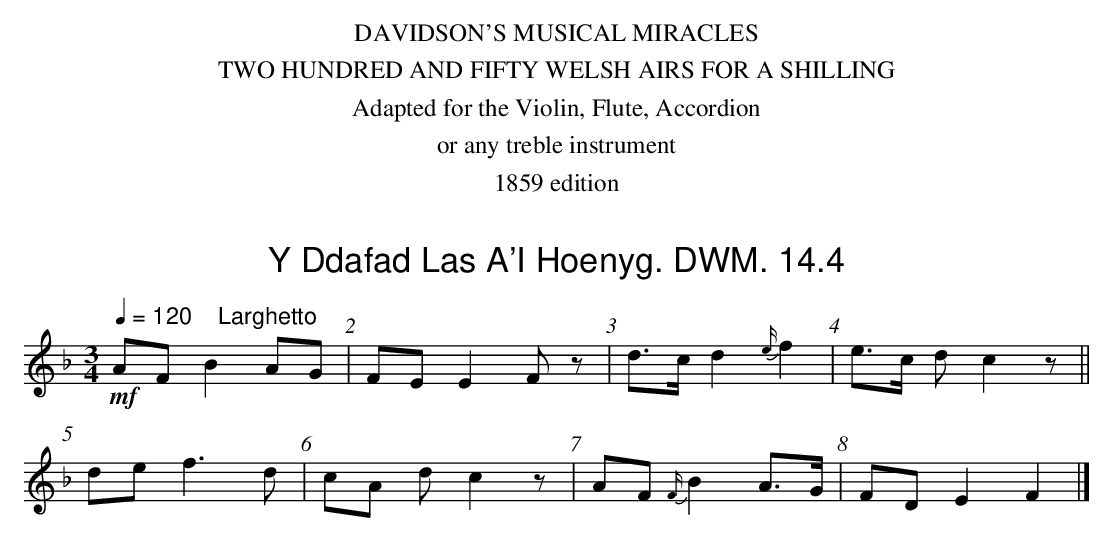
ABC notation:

X:1
T:Ddafad Las A'I Hoenyg. DWM. 14.4, Y
M:3/4
L:1/8
Q:1/4=120 "    Larghetto"
K:F
!mf!AF B2 AG|FE E2 Fz|d>c d2 {e/}f2|e>c d c2 z||
de f3d|cA d c2z|AF {F/}B2 A>G|FD E2 F2|]
